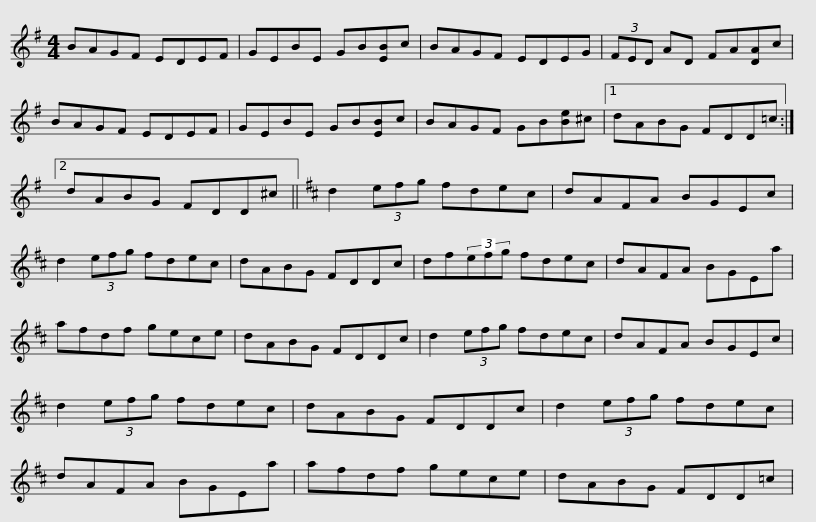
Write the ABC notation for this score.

X:1
L:1/8
M:4/4
I:linebreak $
K:Emin
V:1 treble
V:1
 BAGF EDEF | GEBE GB[EB]c | BAGF EDEG | (3FED AD FA[DA]c | BAGF EDEF |$ %5
 GEBE GB[EB]c | BAGF GB[Be]^c |1 dABG FDD=c :|2 dABG FDD^c ||[K:D] d2 (3efg fdec |$ %10
 dAFA BGEc | d2 (3efg fdec | dABG FDDc | df(3efg fdec | dAFA BGEa |$ %15
 afdf gece | dABG FDDc | d2 (3efg fdec | dAFA BGEc | d2 (3efg fdec |$ %20
 dABG FDDc | d2 (3efg fdec | dAFA BGEa | afdf gece | dABG FDD=c | %25
